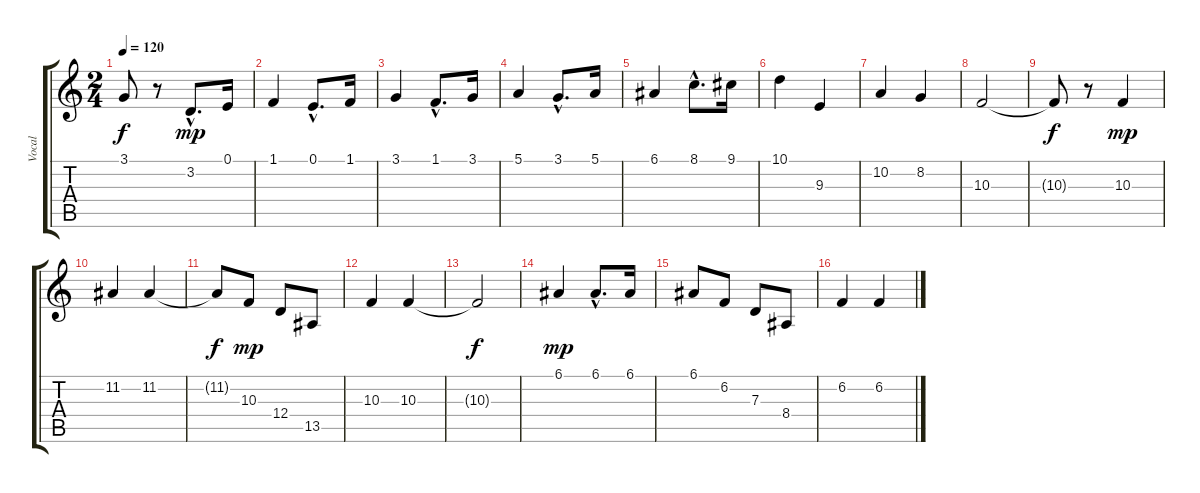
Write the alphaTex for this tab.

\track ("Vocal" "Vocal") {instrument synthvoice}
\staff {score tabs}
\tuning (E4 B3 G3 D3 A2 E2) {hide}
\ts (2 4)
\tempo 120
\clef g2
\ks c
3.1{t}.8{dy f} r.8 3.2{hac}.8{d dy mp} 0.1.16 |
1.1.4 0.1{hac}.8{d} 1.1.16 |
3.1.4 1.1{hac}.8{d} 3.1.16 |
5.1.4 3.1{hac}.8{d} 5.1.16 |
6.1.4 8.1{hac}.8{d} 9.1.16 |
10.1.4 9.3.4 |
10.2.4 8.2.4 |
10.3.2 |
10.3{t}.8{dy f} r.8 10.3.4{dy mp} |
11.2.4 11.2.4 |
11.2{t}.8{dy f} 10.3.8{dy mp} 12.4.8 13.5.8 |
10.3.4 10.3.4 |
10.3{t}.2{dy f} |
6.1.4{dy mp} 6.1{hac}.8{d} 6.1.16 |
6.1.8 6.2.8 7.3.8 8.4.8 |
6.2.4 6.2.4
